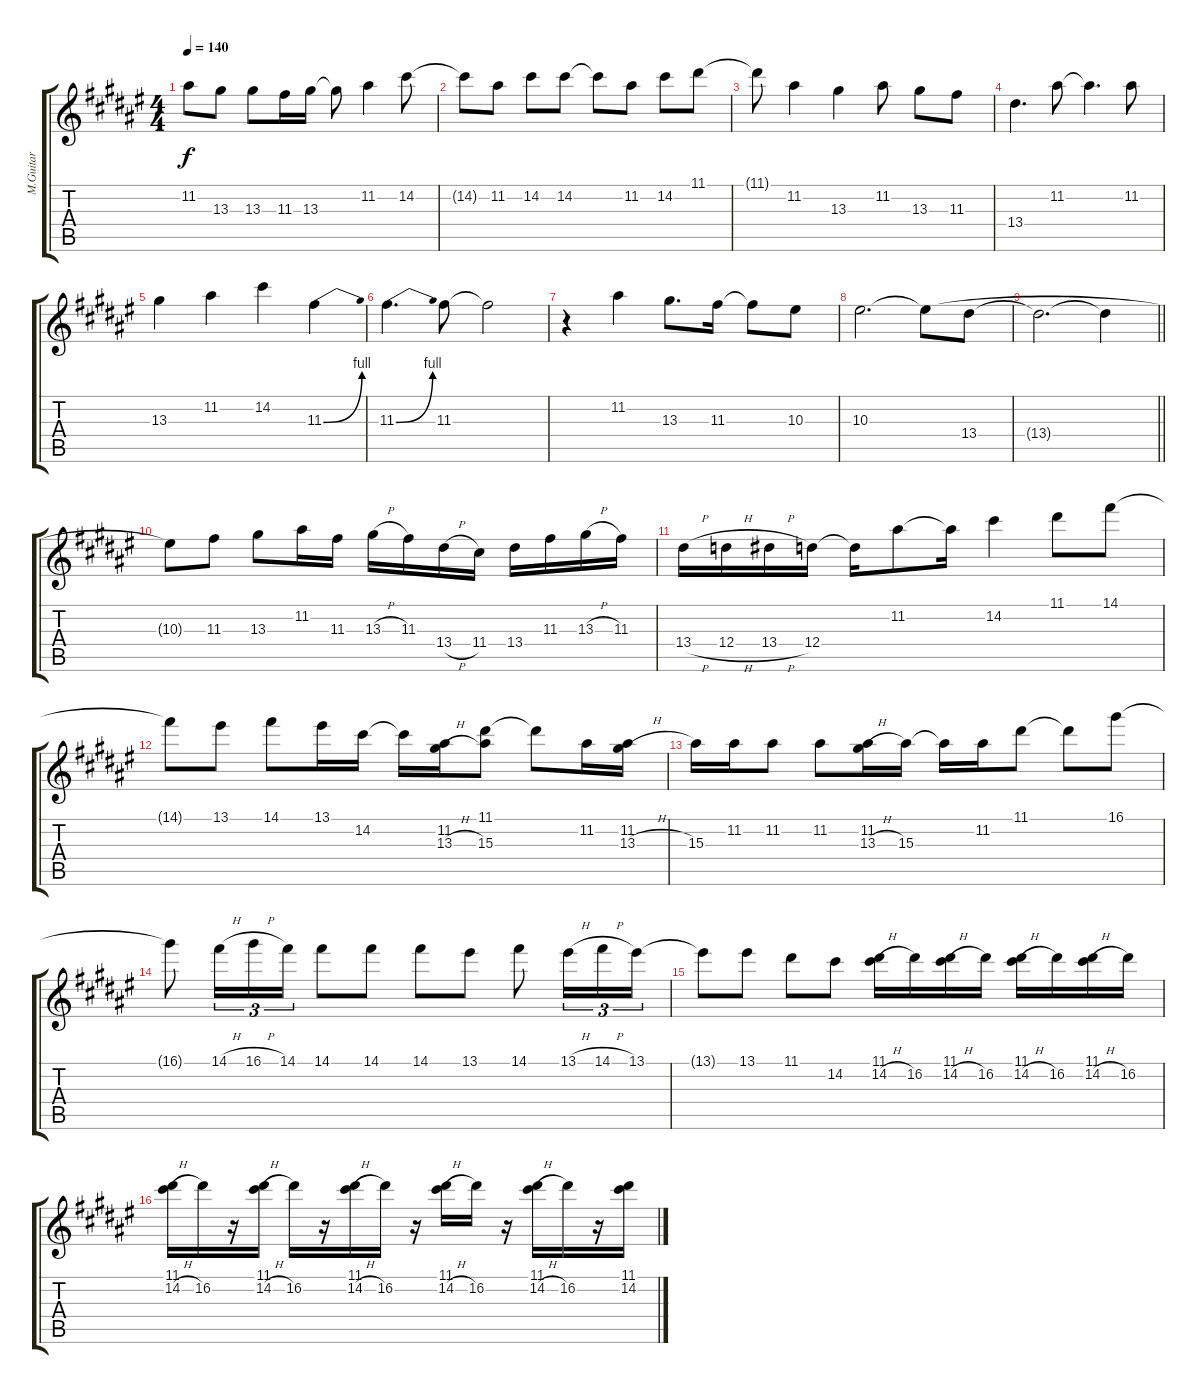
\track ("M.Guitar" "M.Guitar") {instrument overdrivenguitar}
\staff {score tabs}
\tuning (E4 B3 G3 D3 A2 E2) {hide}
\ts (4 4)
\tempo 140
\clef g2
\ks d#minor
11.2{t}.8{dy f} 13.3.8 13.3.8 11.3.16 13.3.16 13.3{t}.8 11.2.4 14.2.8 |
14.2{t}.8 11.2.8 14.2.8 14.2.8 14.2{t}.8 11.2.8 14.2.8 11.1.8 |
11.1{t}.8 11.2.4 13.3.4 11.2.8 13.3.8 11.3.8 |
13.4.4{d} 11.2.8 11.2{t}.4{d} 11.2.8 |
13.3.4 11.2.4 14.2.4 11.3{be (bend 0 0 60 4)}.4 |
11.3{be (bend 0 0 60 4)}.4{d} 11.3.8 11.3{t}.2 |
r.4 11.2.4 13.3.8{d} 11.3.16 11.3{t}.8 10.3.8 |
10.3.2{d} 10.3{t}.8 13.4.8 |
\barLineRight lightlight
13.4{t}.2{d} 13.4{t}.4 |
10.3{t}.8 11.3.8 13.3.8 11.2.16 11.3.16 13.3{h}.16 11.3.16 13.4{h}.16 11.4.16 13.4.16 11.3.16 13.3{h}.16 11.3.16 |
13.4{h}.16 12.4{h}.16 13.4{h}.16 12.4.16 12.4{t}.16 11.2.8 11.2{t}.16 14.2.4 11.1.8 14.1.8 |
14.1{t}.8 13.1.8 14.1.8 13.1.16 14.2.16 14.2{t}.16 (11.2 13.3{h}).16 (11.1 15.3).8 11.1{t}.8 11.2.16 (11.2 13.3{h}).16 |
15.3.16 11.2.16 11.2.8 11.2.8 (11.2 13.3{h}).16 15.3.16 15.3{t}.16 11.2.16 11.1.8 11.1{t}.8 16.1.8 |
16.1{t}.8 14.1{h}.16{tu (3 2)} 16.1{h}.16{tu (3 2)} 14.1.16{tu (3 2)} 14.1.8 14.1.8 14.1.8 13.1.8 14.1.8 13.1{h}.16{tu (3 2)} 14.1{h}.16{tu (3 2)} 13.1.16{tu (3 2)} |
13.1{t}.8 13.1.8 11.1.8 14.2.8 (11.1 14.2{h}).16 16.2.16 (11.1 14.2{h}).16 16.2.16 (11.1 14.2{h}).16 16.2.16 (11.1 14.2{h}).16 16.2.16 |
(11.1 14.2{h}).16 16.2.16 r.16 (11.1 14.2{h}).16 16.2.16 r.16 (11.1 14.2{h}).16 16.2.16 r.16 (11.1 14.2{h}).16 16.2.16 r.16 (11.1 14.2{h}).16 16.2.16 r.16 (11.1 14.2{h}).16
